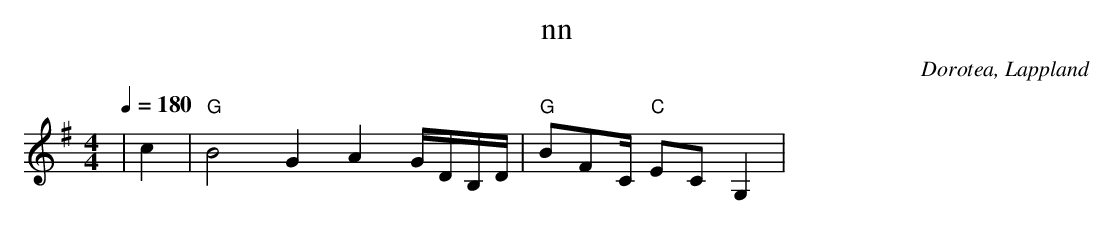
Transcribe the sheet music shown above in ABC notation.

X:1
T:nn
Q:1/4=180
O:Dorotea, Lappland
M:4/4
L:1/16
K:G
| c4 |"G"B8 G4A4 GDB,D  | "G" B2F2C "C" E2C2 G,4 |
